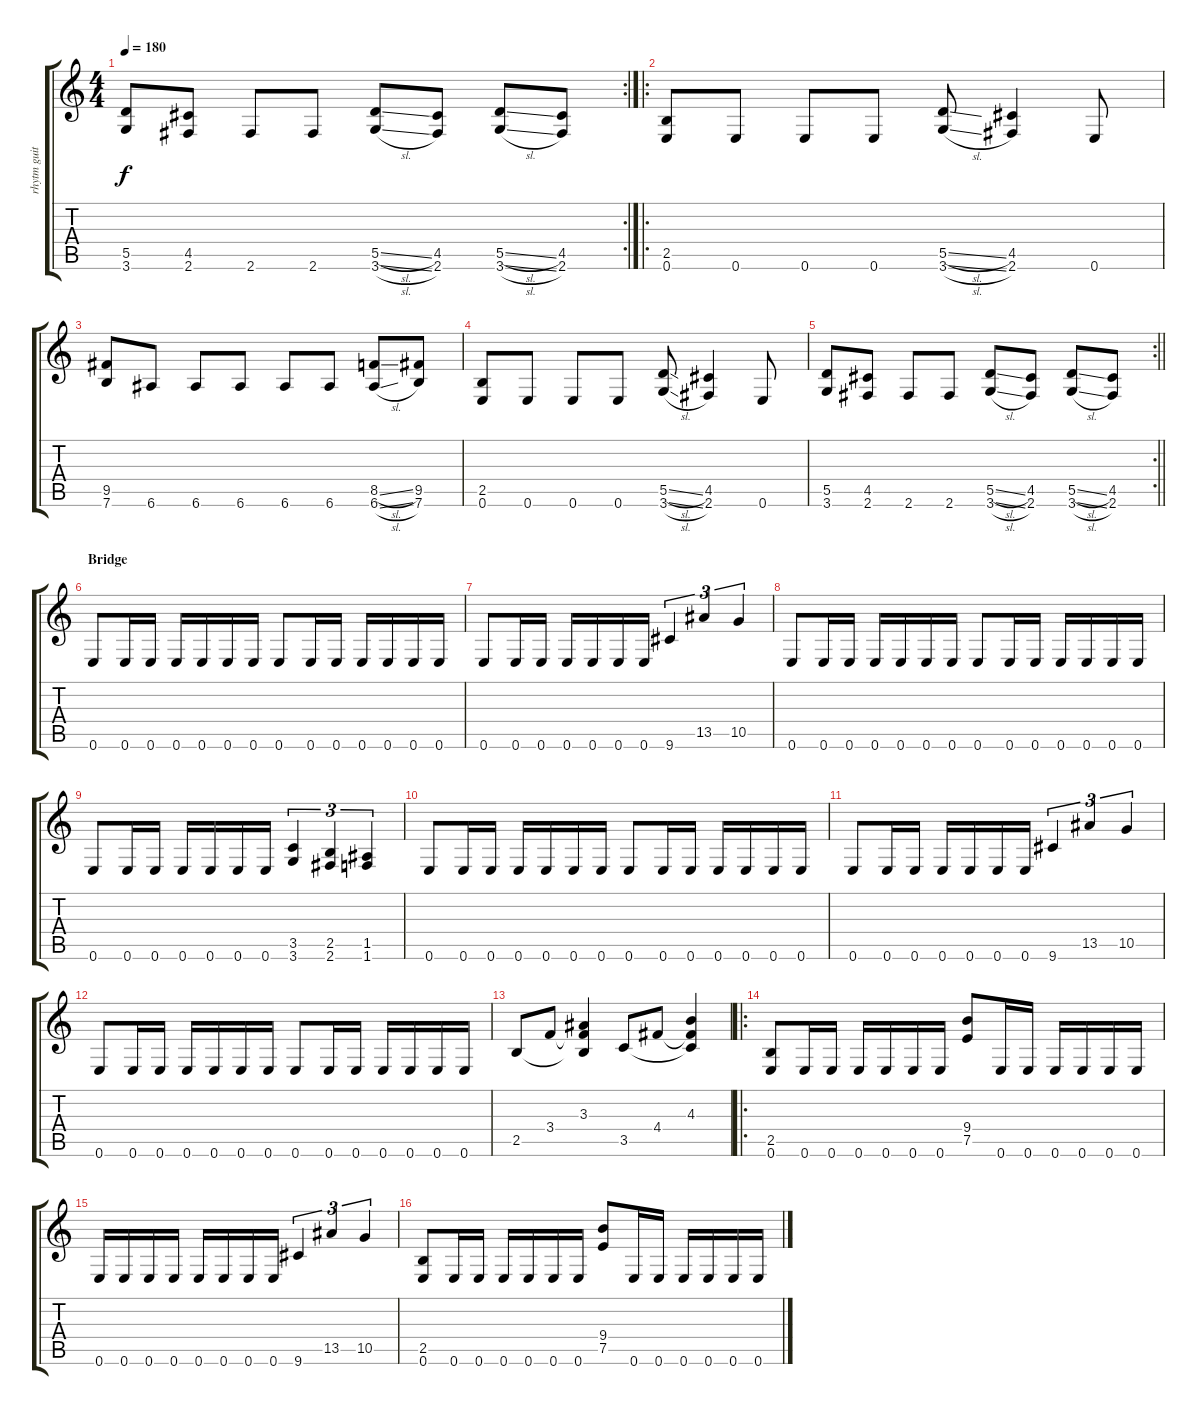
\track ("rhytm guitar" "rhytm guit") {instrument distortionguitar}
\staff {score tabs}
\tuning (E4 B3 G3 D3 A2 E2) {hide}
\rc 2
\ts (4 4)
\tempo 180
\clef g2
\ks c
(5.5 3.6).8{dy f} (4.5 2.6).8 2.6.8 2.6.8 (5.5{sl} 3.6{sl}).8 (4.5 2.6).8 (5.5{sl} 3.6{sl}).8 (4.5 2.6).8 |
\ro
(2.5 0.6).8 0.6.8 0.6.8 0.6.8 (5.5{sl} 3.6{sl}).8 (4.5 2.6).4 0.6.8 |
(9.5 7.6).8 6.6.8 6.6.8 6.6.8 6.6.8 6.6.8 (8.5{sl} 6.6{sl}).8 (9.5 7.6).8 |
(2.5 0.6).8 0.6.8 0.6.8 0.6.8 (5.5{sl} 3.6{sl}).8 (4.5 2.6).4 0.6.8 |
\rc 2
\barLineRight lightlight
(5.5 3.6).8 (4.5 2.6).8 2.6.8 2.6.8 (5.5{sl} 3.6{sl}).8 (4.5 2.6).8 (5.5{sl} 3.6{sl}).8 (4.5 2.6).8 |
\section ("" "Bridge")
0.6.8 0.6.16 0.6.16 0.6.16 0.6.16 0.6.16 0.6.16 0.6.8 0.6.16 0.6.16 0.6.16 0.6.16 0.6.16 0.6.16 |
0.6.8 0.6.16 0.6.16 0.6.16 0.6.16 0.6.16 0.6.16 9.6.4{tu (3 2)} 13.5.4{tu (3 2)} 10.5.4{tu (3 2)} |
0.6.8 0.6.16 0.6.16 0.6.16 0.6.16 0.6.16 0.6.16 0.6.8 0.6.16 0.6.16 0.6.16 0.6.16 0.6.16 0.6.16 |
0.6.8 0.6.16 0.6.16 0.6.16 0.6.16 0.6.16 0.6.16 (3.5 3.6).4{tu (3 2)} (2.5 2.6).4{tu (3 2)} (1.5 1.6).4{tu (3 2)} |
0.6.8 0.6.16 0.6.16 0.6.16 0.6.16 0.6.16 0.6.16 0.6.8 0.6.16 0.6.16 0.6.16 0.6.16 0.6.16 0.6.16 |
0.6.8 0.6.16 0.6.16 0.6.16 0.6.16 0.6.16 0.6.16 9.6.4{tu (3 2)} 13.5.4{tu (3 2)} 10.5.4{tu (3 2)} |
0.6.8 0.6.16 0.6.16 0.6.16 0.6.16 0.6.16 0.6.16 0.6.8 0.6.16 0.6.16 0.6.16 0.6.16 0.6.16 0.6.16 |
2.5.8 3.4.8 (3.3 3.4{t} 2.5{t}).4 3.5.8 4.4.8 (4.3 4.4{t} 3.5{t}).4 |
\ro
(2.5 0.6).8 0.6.16 0.6.16 0.6.16 0.6.16 0.6.16 0.6.16 (9.4 7.5).8 0.6.16 0.6.16 0.6.16 0.6.16 0.6.16 0.6.16 |
0.6.16 0.6.16 0.6.16 0.6.16 0.6.16 0.6.16 0.6.16 0.6.16 9.6.4{tu (3 2)} 13.5.4{tu (3 2)} 10.5.4{tu (3 2)} |
(2.5 0.6).8 0.6.16 0.6.16 0.6.16 0.6.16 0.6.16 0.6.16 (9.4 7.5).8 0.6.16 0.6.16 0.6.16 0.6.16 0.6.16 0.6.16
